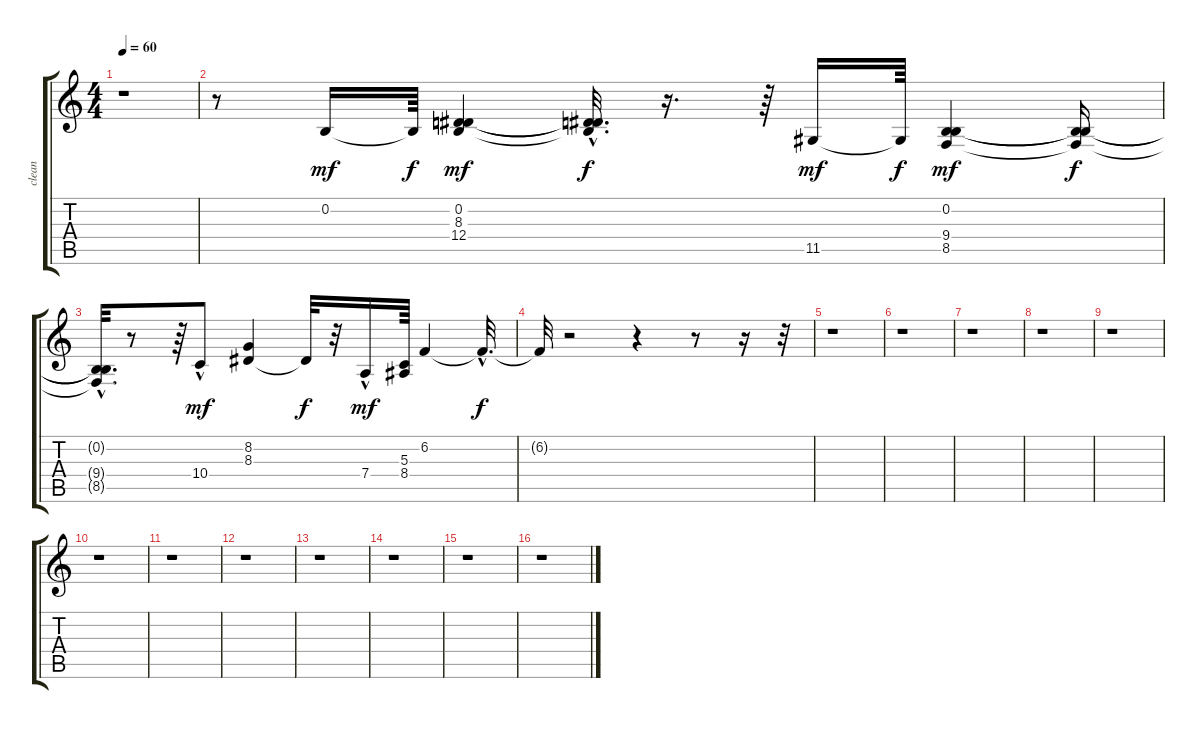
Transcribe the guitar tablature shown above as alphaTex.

\track ("clean" "clean") {instrument applause}
\staff {score tabs}
\tuning (E4 B3 G3 D3 A2 E2) {hide}
\ts (4 4)
\tempo 60
\clef g2
\ks c
r.1{dy f} |
r.8 0.2.16{dy mf} 0.2{t}.64{dy f} (0.2 8.3 12.4).4{dy mf} (0.2{hac t} 8.3{t} 12.4{hac t}).32{d dy f} r.16{d} r.64 11.5.16{dy mf} 11.5{t}.64{dy f} (0.2 9.4 8.5).4{dy mf} (0.2{t} 9.4{t} 8.5{t}).16{dy f} |
(0.2{t} 9.4{hac t} 8.5{t}).32{d} r.8 r.64 10.4{hac}.8{dy mf} (8.2 8.3).4 8.3{t}.32{dy f} r.32 7.4{hac}.16{dy mf} (5.3 8.4).64 6.2.4 6.2{hac t}.32{d dy f} |
6.2{t}.32 r.2 r.4 r.8 r.16 r.32 |
r.1 |
r.1 |
r.1 |
r.1 |
r.1 |
r.1 |
r.1 |
r.1 |
r.1 |
r.1 |
r.1 |
r.1
